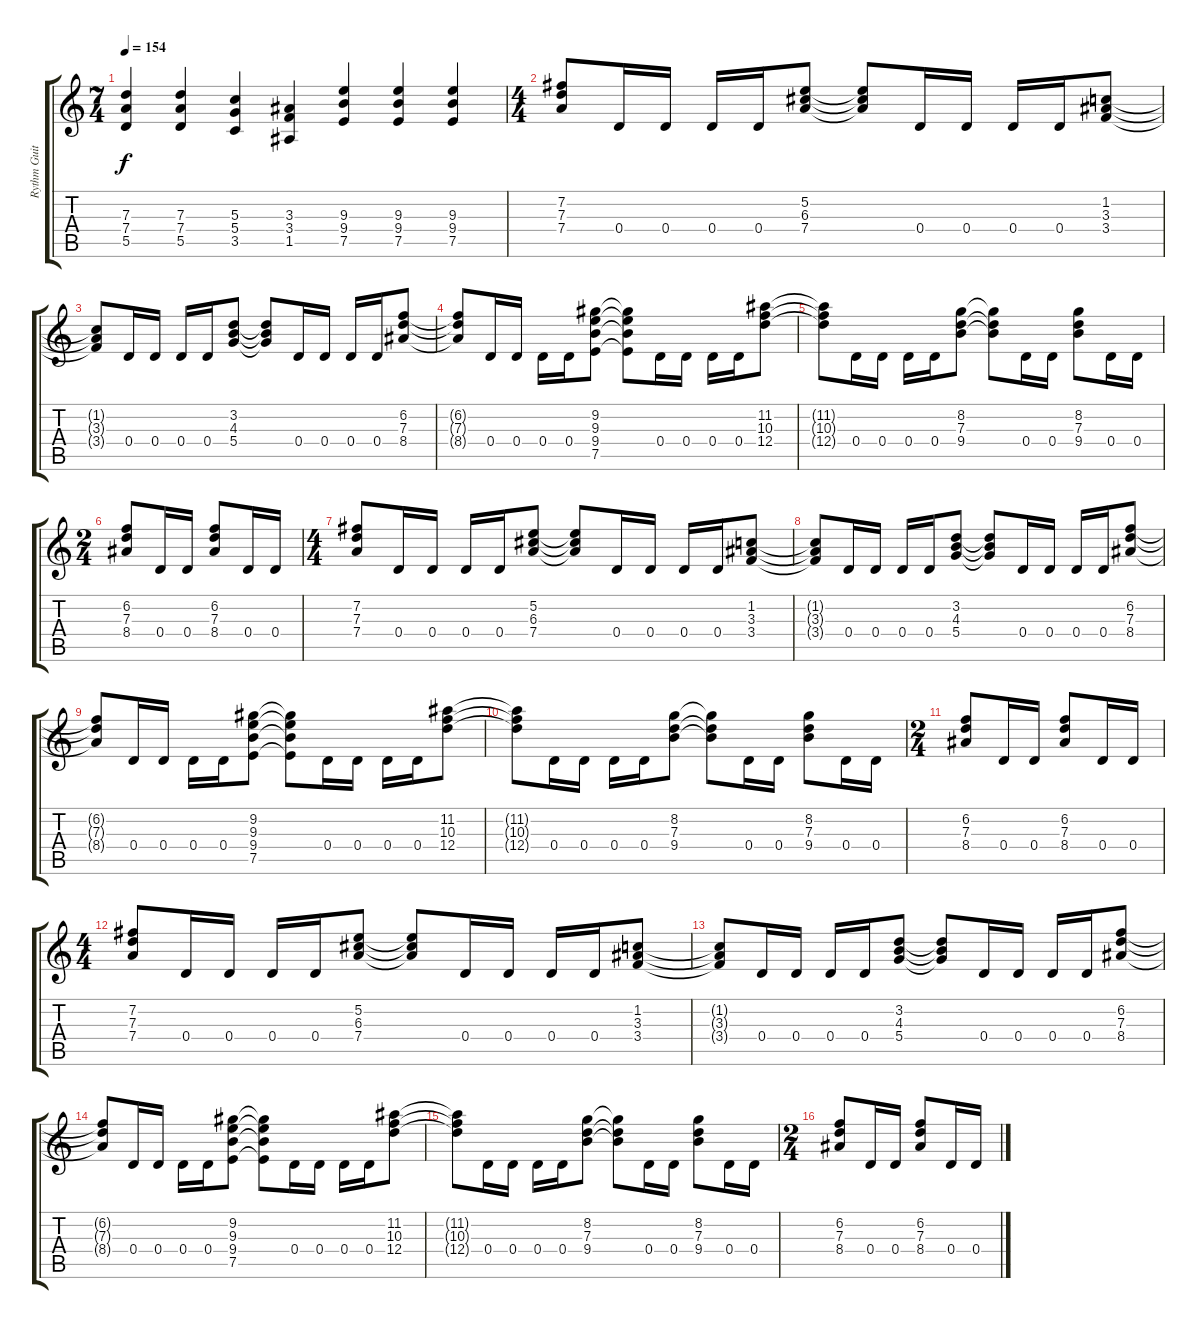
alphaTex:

\track ("Rythm Guitar" "Rythm Guit") {instrument distortionguitar}
\staff {score tabs}
\tuning (E4 B3 G3 D3 A2 E2) {hide}
\ts (7 4)
\tempo 154
\clef g2
\ks c
(7.3 7.4 5.5).4{dy f} (7.3 7.4 5.5).4 (5.3 5.4 3.5).4 (3.3 3.4 1.5).4 (9.3 9.4 7.5).4 (9.3 9.4 7.5).4 (9.3 9.4 7.5).4 |
\ts (4 4)
(7.2 7.3 7.4).8 0.4.16 0.4.16 0.4.16 0.4.16 (5.2 6.3 7.4).8 (5.2{t} 6.3{t} 7.4{t}).8 0.4.16 0.4.16 0.4.16 0.4.16 (1.2 3.3 3.4).8 |
(1.2{t} 3.3{t} 3.4{t}).8 0.4.16 0.4.16 0.4.16 0.4.16 (3.2 4.3 5.4).8 (3.2{t} 4.3{t} 5.4{t}).8 0.4.16 0.4.16 0.4.16 0.4.16 (6.2 7.3 8.4).8 |
(6.2{t} 7.3{t} 8.4{t}).8 0.4.16 0.4.16 0.4.16 0.4.16 (9.2 9.3 9.4 7.5).8 (9.2{t} 9.3{t} 9.4{t} 7.5{t}).8 0.4.16 0.4.16 0.4.16 0.4.16 (11.2 10.3 12.4).8 |
(11.2{t} 10.3{t} 12.4{t}).8 0.4.16 0.4.16 0.4.16 0.4.16 (8.2 7.3 9.4).8 (8.2{t} 7.3{t} 9.4{t}).8 0.4.16 0.4.16 (8.2 7.3 9.4).8 0.4.16 0.4.16 |
\ts (2 4)
(6.2 7.3 8.4).8 0.4.16 0.4.16 (6.2 7.3 8.4).8 0.4.16 0.4.16 |
\ts (4 4)
(7.2 7.3 7.4).8 0.4.16 0.4.16 0.4.16 0.4.16 (5.2 6.3 7.4).8 (5.2{t} 6.3{t} 7.4{t}).8 0.4.16 0.4.16 0.4.16 0.4.16 (1.2 3.3 3.4).8 |
(1.2{t} 3.3{t} 3.4{t}).8 0.4.16 0.4.16 0.4.16 0.4.16 (3.2 4.3 5.4).8 (3.2{t} 4.3{t} 5.4{t}).8 0.4.16 0.4.16 0.4.16 0.4.16 (6.2 7.3 8.4).8 |
(6.2{t} 7.3{t} 8.4{t}).8 0.4.16 0.4.16 0.4.16 0.4.16 (9.2 9.3 9.4 7.5).8 (9.2{t} 9.3{t} 9.4{t} 7.5{t}).8 0.4.16 0.4.16 0.4.16 0.4.16 (11.2 10.3 12.4).8 |
(11.2{t} 10.3{t} 12.4{t}).8 0.4.16 0.4.16 0.4.16 0.4.16 (8.2 7.3 9.4).8 (8.2{t} 7.3{t} 9.4{t}).8 0.4.16 0.4.16 (8.2 7.3 9.4).8 0.4.16 0.4.16 |
\ts (2 4)
(6.2 7.3 8.4).8 0.4.16 0.4.16 (6.2 7.3 8.4).8 0.4.16 0.4.16 |
\ts (4 4)
(7.2 7.3 7.4).8 0.4.16 0.4.16 0.4.16 0.4.16 (5.2 6.3 7.4).8 (5.2{t} 6.3{t} 7.4{t}).8 0.4.16 0.4.16 0.4.16 0.4.16 (1.2 3.3 3.4).8 |
(1.2{t} 3.3{t} 3.4{t}).8 0.4.16 0.4.16 0.4.16 0.4.16 (3.2 4.3 5.4).8 (3.2{t} 4.3{t} 5.4{t}).8 0.4.16 0.4.16 0.4.16 0.4.16 (6.2 7.3 8.4).8 |
(6.2{t} 7.3{t} 8.4{t}).8 0.4.16 0.4.16 0.4.16 0.4.16 (9.2 9.3 9.4 7.5).8 (9.2{t} 9.3{t} 9.4{t} 7.5{t}).8 0.4.16 0.4.16 0.4.16 0.4.16 (11.2 10.3 12.4).8 |
(11.2{t} 10.3{t} 12.4{t}).8 0.4.16 0.4.16 0.4.16 0.4.16 (8.2 7.3 9.4).8 (8.2{t} 7.3{t} 9.4{t}).8 0.4.16 0.4.16 (8.2 7.3 9.4).8 0.4.16 0.4.16 |
\ts (2 4)
(6.2 7.3 8.4).8 0.4.16 0.4.16 (6.2 7.3 8.4).8 0.4.16 0.4.16
